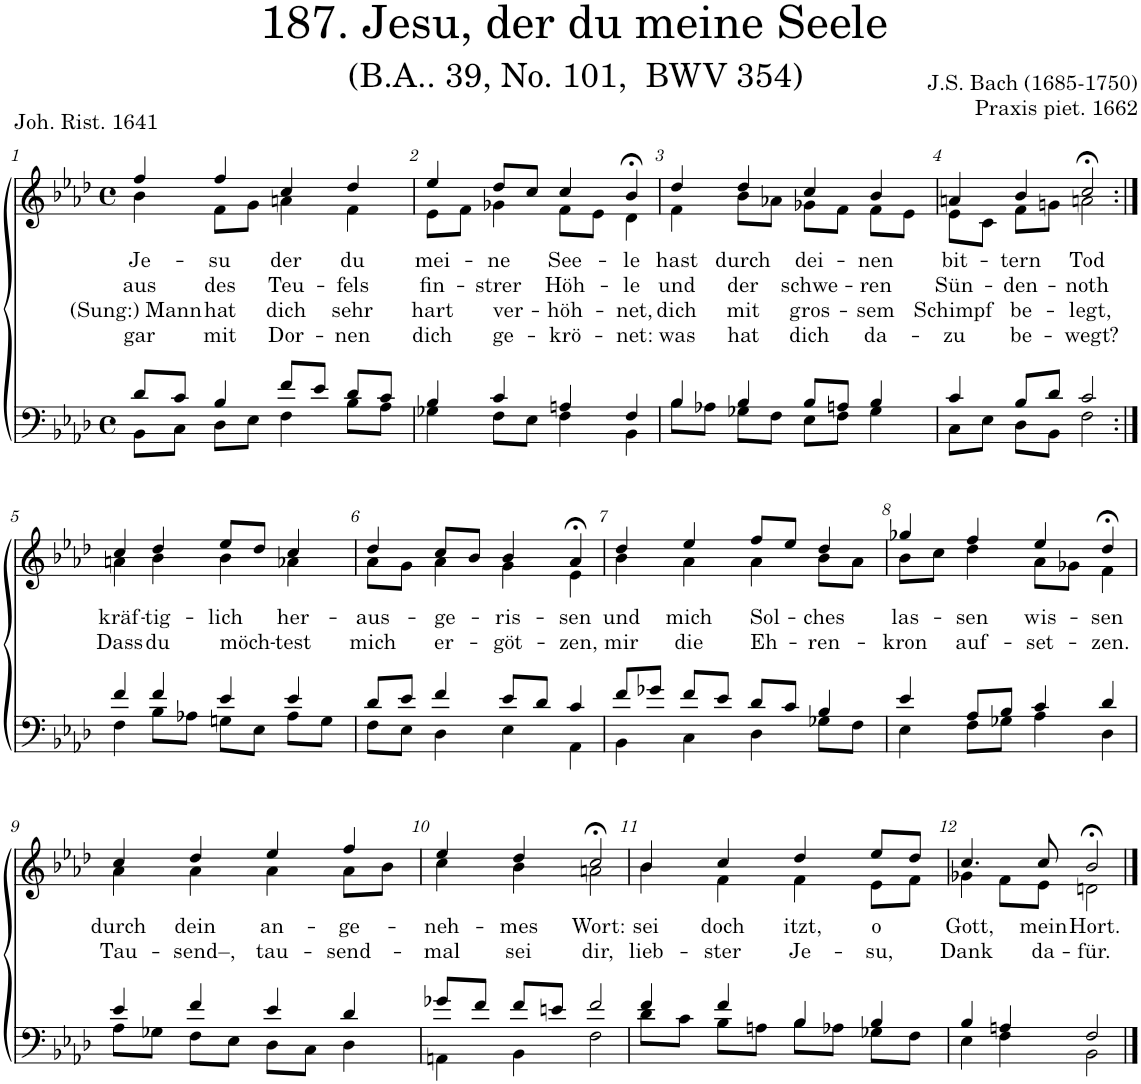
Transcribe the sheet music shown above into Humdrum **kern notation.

**kern	**kern	**text	**text	**text	**text
*part2	*part1	*part1	*part1	*part1	*part1
*staff2	*staff1	*staff1	*staff1	*staff1	*staff1
*I"Tenor/Bass	*I"Soprano/Alto	*	*	*	*
*clefF4	*clefG2	*	*	*	*
*k[b-e-a-d-]	*k[b-e-a-d-]	*	*	*	*
*M4/4	*M4/4	*	*	*	*
*met(c)	*met(c)	*	*	*	*
=1	=1	=1	=1	=1	=1
*^	*	*	*	*	*
!	!	!	!LO:LY:b	!LO:LY:b	!LO:LY:b	!LO:LY:b
*	*	*^	*	*	*	*
8d-/L	8BB-\L	4ff/	4b-\	Je-	aus	(Sung:) Mann	gar
8c/J	8C\J	.	.	.	.	.	.
!	!	!	!	!LO:LY:b	!LO:LY:b	!LO:LY:b	!LO:LY:b
4B-/	8D-\L	4ff/	8f\L	-su	des	hat	mit
.	8E-\J	.	8g\J	.	.	.	.
!	!	!	!	!LO:LY:b	!LO:LY:b	!LO:LY:b	!LO:LY:b
8f/L	4F\	4cc/	4an\	der	Teu-	dich	Dor-
8e-/J	.	.	.	.	.	.	.
!	!	!	!	!LO:LY:b	!LO:LY:b	!LO:LY:b	!LO:LY:b
8d-/L	8B-\L	4dd-/	4f\	du	-fels	sehr	-nen
8c/J	8A-\J	.	.	.	.	.	.
=2	=2	=2	=2	=2	=2	=2	=2
!	!	!	!	!LO:LY:b	!LO:LY:b	!LO:LY:b	!LO:LY:b
4B-/	4G-X\	4ee-/	8e-\L	mei-	fin-	hart	dich
.	.	.	8f\J	.	.	.	.
!	!	!	!	!LO:LY:b	!LO:LY:b	!LO:LY:b	!LO:LY:b
4c/	8F\L	8dd-/L	4g-X\	-ne	-strer	ver-	ge-
.	8E-\J	8cc/J	.	.	.	.	.
!	!	!	!	!LO:LY:b	!LO:LY:b	!LO:LY:b	!LO:LY:b
4An/	4F\	4cc/	8f\L	See-	Höh-	-höh-	-krö-
.	.	.	8e-\J	.	.	.	.
!	!	!	!	!LO:LY:b	!LO:LY:b	!LO:LY:b	!LO:LY:b
4F/	4BB-\	4b-;<,/	4d-\	-le	-le	-net,	-net:
=3	=3	=3	=3	=3	=3	=3	=3
!	!	!	!	!LO:LY:b	!LO:LY:b	!LO:LY:b	!LO:LY:b
4B-/	8B-\L	4dd-/	4f\	hast	und	dich	was
.	8A-X\J	.	.	.	.	.	.
!	!	!	!	!LO:LY:b	!LO:LY:b	!LO:LY:b	!LO:LY:b
4B-/	8G-X\L	4dd-/	8b-\L	durch	der	mit	hat
.	8F\J	.	8a-X\J	.	.	.	.
!	!	!	!	!LO:LY:b	!LO:LY:b	!LO:LY:b	!LO:LY:b
8B-/L	8E-\L	4cc/	8g-X\L	dei-	schwe-	gros-	dich
8An/J	8F\J	.	8f\J	.	.	.	.
!	!	!	!	!LO:LY:b	!LO:LY:b	!LO:LY:b	!LO:LY:b
4B-/	4G-\	4b-/	8f\L	-nen	-ren	-sem	da-
.	.	.	8e-\J	.	.	.	.
=4	=4	=4	=4	=4	=4	=4	=4
!	!	!	!	!LO:LY:b	!LO:LY:b	!LO:LY:b	!LO:LY:b
4c/	8C\L	4an/	8e-\L	bit-	Sün-	Schimpf	-zu
.	8E-\J	.	8c\J	.	.	.	.
!	!	!	!	!LO:LY:b	!LO:LY:b	!LO:LY:b	!LO:LY:b
8B-/L	8D-\L	4b-/	8f\L	-tern	-den-	be-	be-
8d-/J	8BB-\J	.	8gn\J	.	.	.	.
!	!	!	!	!LO:LY:b	!LO:LY:b	!LO:LY:b	!LO:LY:b
2c/	2F\	2cc;<,/	2an\	Tod	-noth	-legt,	-wegt?
!!LO:LB:g=z	!!
=5:|!	=5:|!	=5:|!	=5:|!	=5:|!	=5:|!	=5:|!	=5:|!
!	!	!	!	!LO:LY:b	!LO:LY:b	!	!
4f/	4F\	4cc/	4an\	kräf-	Dass	.	.
!	!	!	!	!LO:LY:b	!LO:LY:b	!	!
4f/	8B-\L	4dd-/	4b-\	-tig-	du	.	.
.	8A-X\J	.	.	.	.	.	.
!	!	!	!	!LO:LY:b	!LO:LY:b	!	!
4e-/	8Gn\L	8ee-/L	4b-\	-lich	möch-	.	.
.	8E-\J	8dd-/J	.	.	.	.	.
!	!	!	!	!LO:LY:b	!LO:LY:b	!	!
4e-/	8A-\L	4cc/	4a-X\	her-	-test	.	.
.	8G\J	.	.	.	.	.	.
=6	=6	=6	=6	=6	=6	=6	=6
!	!	!	!	!LO:LY:b	!LO:LY:b	!	!
8d-/L	8F\L	4dd-/	8a-\L	-aus-	mich	.	.
8e-/J	8E-\J	.	8g\J	.	.	.	.
!	!	!	!	!LO:LY:b	!LO:LY:b	!	!
4f/	4D-\	8cc/L	4a-\	-ge-	er-	.	.
.	.	8b-/J	.	.	.	.	.
!	!	!	!	!LO:LY:b	!LO:LY:b	!	!
8e-/L	4E-\	4b-/	4g\	-ris-	-göt-	.	.
8d-/J	.	.	.	.	.	.	.
!	!	!	!	!LO:LY:b	!LO:LY:b	!	!
4c/	4AA-\	4a-;<,/	4e-\	-sen	-zen,	.	.
=7	=7	=7	=7	=7	=7	=7	=7
!	!	!	!	!LO:LY:b	!LO:LY:b	!	!
8f/L	4BB-\	4dd-/	4b-\	und	mir	.	.
8g-X/J	.	.	.	.	.	.	.
!	!	!	!	!LO:LY:b	!LO:LY:b	!	!
8f/L	4C\	4ee-/	4a-\	mich	die	.	.
8e-/J	.	.	.	.	.	.	.
!	!	!	!	!LO:LY:b	!LO:LY:b	!	!
8d-/L	4D-\	8ff/L	4a-\	Sol-	Eh-	.	.
8c/J	.	8ee-/J	.	.	.	.	.
!	!	!	!	!LO:LY:b	!LO:LY:b	!	!
4B-/	8G-X\L	4dd-/	8b-\L	-ches	-ren-	.	.
.	8F\J	.	8a-\J	.	.	.	.
=8	=8	=8	=8	=8	=8	=8	=8
!	!	!	!	!LO:LY:b	!LO:LY:b	!	!
4e-/	4E-\	4gg-X/	8b-\L	las-	-kron	.	.
.	.	.	8cc\J	.	.	.	.
!	!	!	!	!LO:LY:b	!LO:LY:b	!	!
8A-/L	8F\L	4ff/	4dd-\	-sen	auf-	.	.
8B-/J	8G-X\J	.	.	.	.	.	.
!	!	!	!	!LO:LY:b	!LO:LY:b	!	!
4c/	4A-\	4ee-/	8a-\L	wis-	-set-	.	.
.	.	.	8g-X\J	.	.	.	.
!	!	!	!	!LO:LY:b	!LO:LY:b	!	!
4d-/	4D-\	4dd-;<,/	4f\	-sen	-zen.	.	.
!!LO:LB:g=z	!!
=9	=9	=9	=9	=9	=9	=9	=9
!	!	!	!	!LO:LY:b	!LO:LY:b	!	!
4e-/	8A-\L	4cc/	4a-\	durch	Tau-	.	.
.	8G-X\J	.	.	.	.	.	.
!	!	!	!	!LO:LY:b	!LO:LY:b	!	!
4f/	8F\L	4dd-/	4a-\	dein	-send–,	.	.
.	8E-\J	.	.	.	.	.	.
!	!	!	!	!LO:LY:b	!LO:LY:b	!	!
4e-/	8D-\L	4ee-/	4a-\	an-	tau-	.	.
.	8C\J	.	.	.	.	.	.
!	!	!	!	!LO:LY:b	!LO:LY:b	!	!
4d-/	4D-\	4ff/	8a-\L	-ge-	-send-	.	.
.	.	.	8b-\J	.	.	.	.
=10	=10	=10	=10	=10	=10	=10	=10
!	!	!	!	!LO:LY:b	!LO:LY:b	!	!
8g-X/L	4AAn\	4ee-/	4cc\	-neh-	-mal	.	.
8f/J	.	.	.	.	.	.	.
!	!	!	!	!LO:LY:b	!LO:LY:b	!	!
8f/L	4BB-\	4dd-/	4b-\	-mes	sei	.	.
8en/J	.	.	.	.	.	.	.
!	!	!	!	!LO:LY:b	!LO:LY:b	!	!
2f/	2F\	2cc;<,/	2an\	Wort:	dir,	.	.
=11	=11	=11	=11	=11	=11	=11	=11
!	!	!	!	!LO:LY:b	!LO:LY:b	!	!
4f/	8d-\L	4b-/	4b-\	sei	lieb-	.	.
.	8c\J	.	.	.	.	.	.
!	!	!	!	!LO:LY:b	!LO:LY:b	!	!
4f/	8B-\L	4cc/	4f\	doch	-ster	.	.
.	8An\J	.	.	.	.	.	.
!	!	!	!	!LO:LY:b	!LO:LY:b	!	!
4B-/	8B-\L	4dd-/	4f\	itzt,	Je-	.	.
.	8A-X\J	.	.	.	.	.	.
!	!	!	!	!LO:LY:b	!LO:LY:b	!	!
4B-/	8G-X\L	8ee-/L	8e-\L	o	-su,	.	.
.	8F\J	8dd-/J	8f\J	.	.	.	.
=12	=12	=12	=12	=12	=12	=12	=12
!	!	!	!	!LO:LY:b	!LO:LY:b	!	!
4B-/	4E-\	4.cc/	4g-X\	Gott,	Dank	.	.
4An/	4F\	.	8f\L	.	.	.	.
!	!	!	!	!LO:LY:b	!LO:LY:b	!	!
.	.	8cc/	8e-\J	mein	da-	.	.
!	!	!	!	!LO:LY:b	!LO:LY:b	!	!
2F/	2BB-\	2b-;</	2dn\	Hort.	-für.	.	.
*v	*v	*	*	*	*	*	*
*	*v	*v	*	*	*	*
==	==	==	==	==	==
*-	*-	*-	*-	*-	*-
